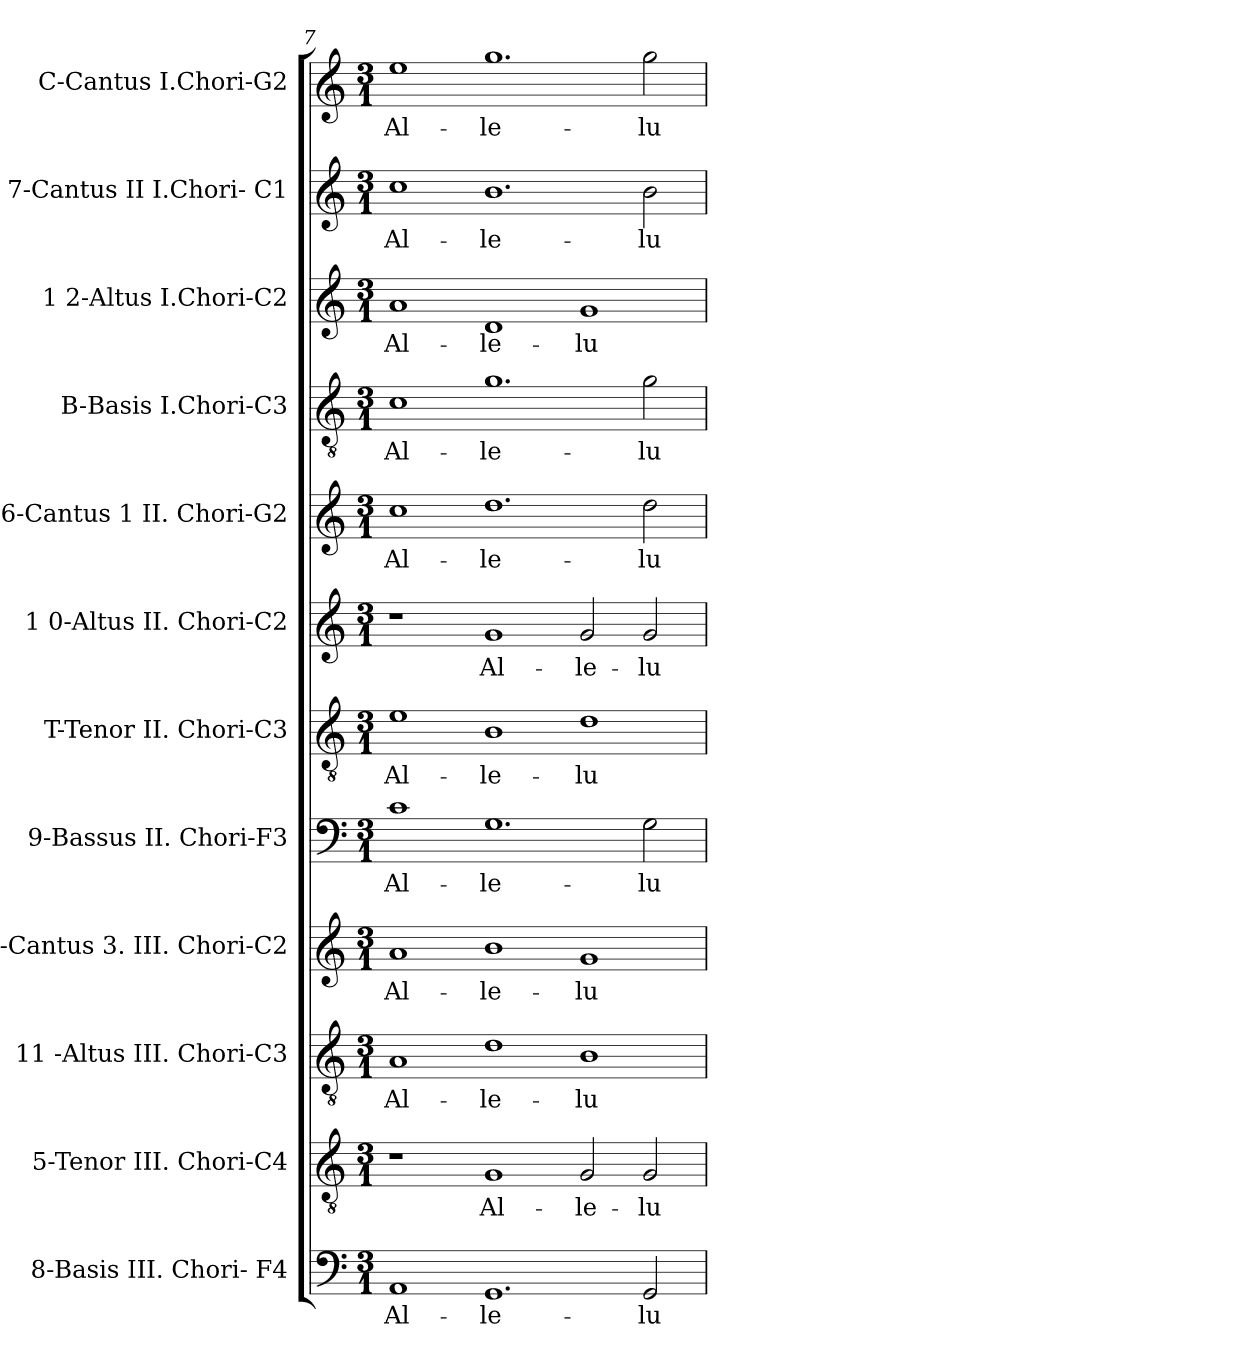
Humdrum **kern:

**kern	**text	**kern	**text	**kern	**text	**kern	**text	**kern	**text	**kern	**text	**kern	**text	**kern	**text	**kern	**text	**kern	**text	**kern	**text	**kern	**text
*part12	*part12	*part11	*part11	*part10	*part10	*part9	*part9	*part8	*part8	*part7	*part7	*part6	*part6	*part5	*part5	*part4	*part4	*part3	*part3	*part2	*part2	*part1	*part1
*staff12	*staff12	*staff11	*staff11	*staff10	*staff10	*staff9	*staff9	*staff8	*staff8	*staff7	*staff7	*staff6	*staff6	*staff5	*staff5	*staff4	*staff4	*staff3	*staff3	*staff2	*staff2	*staff1	*staff1
*I"8-Basis  III. Chori- F4	*	*I"5-Tenor  III. Chori-C4	*	*I"11 -Altus  III. Chori-C3	*	*I"A-Cantus 3.  III. Chori-C2	*	*I"9-Bassus  II. Chori-F3	*	*I"T-Tenor  II. Chori-C3	*	*I"1 0-Altus  II. Chori-C2	*	*I"6-Cantus 1  II. Chori-G2	*	*I"B-Basis  I.Chori-C3	*	*I"1 2-Altus  I.Chori-C2	*	*I"7-Cantus II  I.Chori- C1	*	*I"C-Cantus  I.Chori-G2	*
*	*	*	*	*	*	*I'A	*	*	*	*I'T	*	*	*	*	*	*I'B	*	*	*	*	*	*I'C	*
!!LO:PB:g=z
*clefF4	*	*clefGv2	*	*clefGv2	*	*clefG2	*	*clefF4	*	*clefGv2	*	*clefG2	*	*clefG2	*	*clefGv2	*	*clefG2	*	*clefG2	*	*clefG2	*
*k[]	*	*k[]	*	*k[]	*	*k[]	*	*k[]	*	*k[]	*	*k[]	*	*k[]	*	*k[]	*	*k[]	*	*k[]	*	*k[]	*
*C:	*	*C:	*	*C:	*	*C:	*	*C:	*	*C:	*	*C:	*	*C:	*	*C:	*	*C:	*	*C:	*	*C:	*
*M3/1	*	*M3/1	*	*M3/1	*	*M3/1	*	*M3/1	*	*M3/1	*	*M3/1	*	*M3/1	*	*M3/1	*	*M3/1	*	*M3/1	*	*M3/1	*
=7	=7	=7	=7	=7	=7	=7	=7	=7	=7	=7	=7	=7	=7	=7	=7	=7	=7	=7	=7	=7	=7	=7	=7
!	!LO:LY:b:cj	!	!	!	!LO:LY:b:cj	!	!LO:LY:b:cj	!	!LO:LY:b:cj	!	!LO:LY:b:cj	!	!	!	!LO:LY:b:cj	!	!LO:LY:b:cj	!	!LO:LY:b:cj	!	!LO:LY:b:cj	!	!LO:LY:b:cj
1AA	Al-	1r	.	1A	Al-	1a	Al-	1c	Al-	1e	Al-	1r	.	1cc	Al-	1c	Al-	1a	Al-	1cc	Al-	1ee	Al-
!	!LO:LY:b:cj	!	!LO:LY:b:cj	!	!LO:LY:b:cj	!	!LO:LY:b:cj	!	!LO:LY:b:cj	!	!LO:LY:b:cj	!	!LO:LY:b:cj	!	!LO:LY:b:cj	!	!LO:LY:b:cj	!	!LO:LY:b:cj	!	!LO:LY:b:cj	!	!LO:LY:b:cj
1.GG	-le-	1G	Al-	1d	-le-	1b	-le-	1.G	-le-	1B	-le-	1g	Al-	1.dd	-le-	1.g	-le-	1d	-le-	1.b	-le-	1.gg	-le-
!	!	!	!LO:LY:b:cj	!	!LO:LY:b:cj	!	!LO:LY:b:cj	!	!	!	!LO:LY:b:cj	!	!LO:LY:b:cj	!	!	!	!	!	!LO:LY:b:cj	!	!	!	!
.	.	2G/	-le-	1B	-lu-	1g	-lu-	.	.	1d	-lu-	2g/	-le-	.	.	.	.	1g	-lu-	.	.	.	.
!	!LO:LY:b:cj	!	!LO:LY:b:cj	!	!	!	!	!	!LO:LY:b:cj	!	!	!	!LO:LY:b:cj	!	!LO:LY:b:cj	!	!LO:LY:b:cj	!	!	!	!LO:LY:b:cj	!	!LO:LY:b:cj
2GG/	-lu-	2G/	-lu-	.	.	.	.	2G\	-lu-	.	.	2g/	-lu-	2dd\	-lu-	2g\	-lu-	.	.	2b\	-lu-	2gg\	-lu-
=	=	=	=	=	=	=	=	=	=	=	=	=	=	=	=	=	=	=	=	=	=	=	=
*-	*-	*-	*-	*-	*-	*-	*-	*-	*-	*-	*-	*-	*-	*-	*-	*-	*-	*-	*-	*-	*-	*-	*-
